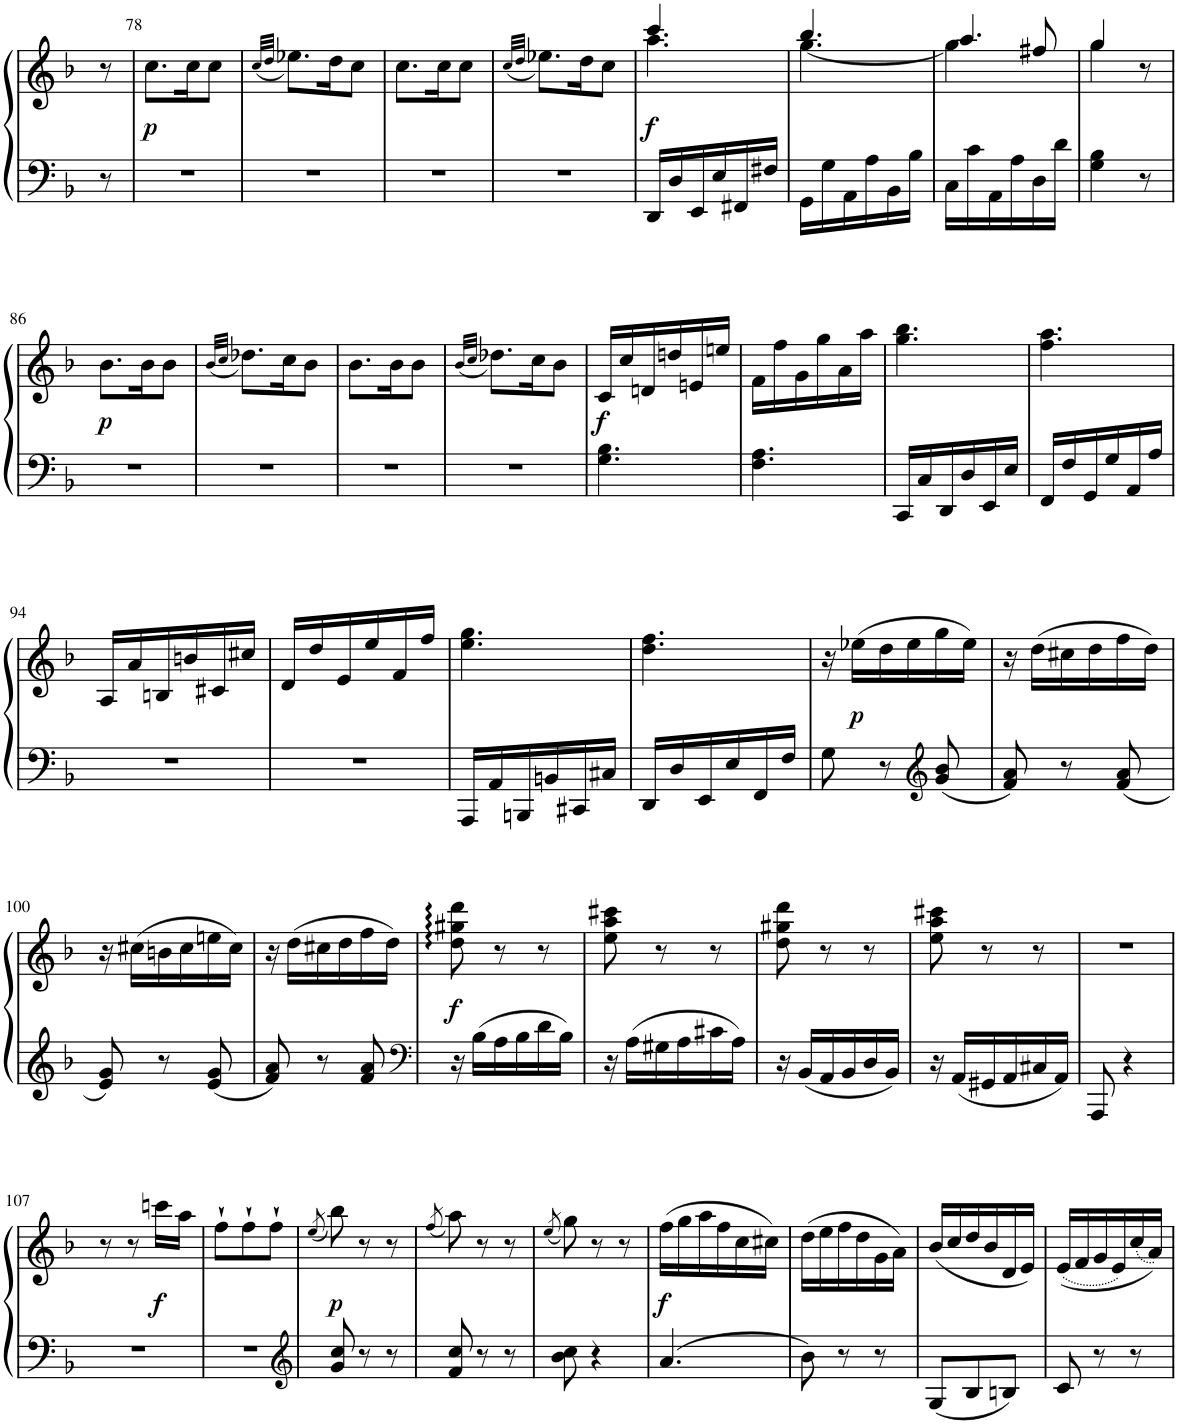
**kern	**kern	**dynam
*part1	*part1	*part1
*staff2	*staff1	*staff1/2
*I"Piano	*	*
*I'Pno.	*	*
!!LO:PB:g=z
*clefF4	*clefG2	*
*k[b-]	*k[b-]	*
*M3/8	*M3/8	*
=77X1	=77X1	=77X1
8r	8r	.
=78	=78	=78
!	!	!LO:DY:b
4.r	8.cc\L	p
.	16cc\K	.
.	8cc\J	.
=79	=79	=79
.	(32qcc/LLL	.
.	32qdd/JJJ	.
4.r	8.ee-X\L)	.
.	16dd\K	.
.	8cc\J	.
=80	=80	=80
4.r	8.cc\L	.
.	16cc\K	.
.	8cc\J	.
=81	=81	=81
.	(32qcc/LLL	.
.	32qdd/JJJ	.
4.r	8.ee-X\L)	.
.	16dd\K	.
.	8cc\J	.
=82	=82	=82
*	*^	*
!	!	!	!LO:DY:b
16DD/LL	4.aa\	4.ccc/	f
16D/	.	.	.
16EE/	.	.	.
16E/	.	.	.
16FF#X/	.	.	.
16F#X/JJ	.	.	.
=83	=83	=83	=83
16GG\LL	[4.gg\	4.bb-/	.
16G\	.	.	.
16AA\	.	.	.
16A\	.	.	.
16BB-\	.	.	.
16B-\JJ	.	.	.
=84	=84	=84	=84
16C\LL	4gg\]	4.aa/	.
16c\	.	.	.
16AA\	.	.	.
16A\	.	.	.
16D\	8ff#X/	.	.
16d\JJ	.	.	.
=85	=85	=85	=85
4G\ 4B-\	4gg/	4gg\	.
8r	8r	8ryy	.
!!LO:LB:g=z
=86	=86	=86	=86
!	!	!	!LO:DY:b
*	*v	*v	*
4.r	8.b-\L	p
.	16b-\K	.
.	8b-\J	.
=87	=87	=87
.	(32qb-/LLL	.
.	32qcc/JJJ	.
4.r	8.dd-X\L)	.
.	16cc\K	.
.	8b-\J	.
=88	=88	=88
4.r	8.b-\L	.
.	16b-\K	.
.	8b-\J	.
=89	=89	=89
.	(32qb-/LLL	.
.	32qcc/JJJ	.
4.r	8.dd-X\L)	.
.	16cc\K	.
.	8b-\J	.
=90	=90	=90
!	!	!LO:DY:b
4.G\ 4.B-\	16c/LL	f
.	16cc/	.
.	16dn/	.
.	16ddn/	.
.	16en/	.
.	16een/JJ	.
=91	=91	=91
4.F\ 4.A\	16f\LL	.
.	16ff\	.
.	16g\	.
.	16gg\	.
.	16a\	.
.	16aa\JJ	.
=92	=92	=92
16CC/LL	4.gg\ 4.bb-\	.
16C/	.	.
16DD/	.	.
16D/	.	.
16EE/	.	.
16E/JJ	.	.
=93	=93	=93
16FF/LL	4.ff\ 4.aa\	.
16F/	.	.
16GG/	.	.
16G/	.	.
16AA/	.	.
16A/JJ	.	.
!!LO:LB:g=z
=94	=94	=94
4.r	16A/LL	.
.	16a/	.
.	16Bn/	.
.	16bn/	.
.	16c#X/	.
.	16cc#X/JJ	.
=95	=95	=95
4.r	16d/LL	.
.	16dd/	.
.	16e/	.
.	16ee/	.
.	16f/	.
.	16ff/JJ	.
=96	=96	=96
16AAA/LL	4.ee\ 4.gg\	.
16AA/	.	.
16BBBn/	.	.
16BBn/	.	.
16CC#X/	.	.
16C#X/JJ	.	.
=97	=97	=97
16DD/LL	4.dd\ 4.ff\	.
16D/	.	.
16EE/	.	.
16E/	.	.
16FF/	.	.
16F/JJ	.	.
=98	=98	=98
8G\	16r	.
!	!	!LO:DY:b
.	(16ee-X\LL	p
8r	16dd\	.
.	16ee-\	.
*clefG2	*	*
8g/ 8b-/	16gg\	.
.	16ee-\JJ)	.
=99	=99	=99
8f/ 8a/	16r	.
.	(16dd\LL	.
8r	16cc#X\	.
.	16dd\	.
8f/ 8a/	16ff\	.
.	16dd\JJ)	.
!!LO:LB:g=z
=100	=100	=100
8e/ 8g/	16r	.
.	(16cc#X\LL	.
8r	16bn\	.
.	16cc#\	.
8e/ 8g/	16een\	.
.	16cc#\JJ)	.
=101	=101	=101
8f/ 8a/	16r	.
.	(16dd\LL	.
8r	16cc#X\	.
.	16dd\	.
8f/ 8a/	16ff\	.
.	16dd\JJ)	.
=102	=102	=102
*clefF4	*	*
!	!	!LO:DY:b
16r	8dd\ 8gg#X\ 8ddd\	f
16B-\LL	.	.
16A\	8r	.
16B-\	.	.
16d\	8r	.
16B-\JJ	.	.
=103	=103	=103
16r	8ee\ 8aa\ 8ccc#X\	.
16A\LL	.	.
16G#X\	8r	.
16A\	.	.
16c#X\	8r	.
16A\JJ	.	.
=104	=104	=104
16r	8dd\ 8gg#X\ 8ddd\	.
16BB-/LL	.	.
16AA/	8r	.
16BB-/	.	.
16D/	8r	.
16BB-/JJ	.	.
=105	=105	=105
16r	8ee\ 8aa\ 8ccc#X\	.
16AA/LL	.	.
16GG#X/	8r	.
16AA/	.	.
16C#X/	8r	.
16AA/JJ	.	.
=106	=106	=106
8AAA/	4.r	.
4r	.	.
!!LO:LB:g=z
=107	=107	=107
4.r	8r	.
.	8r	.
!	!	!LO:DY:b
.	16cccn\LL	f
.	16aa\JJ	.
=108	=108	=108
4.r	8ff`\L	.
.	8ff`\	.
.	8ff`\J	.
=109	=109	=109
*clefG2	*	*
.	(8qee/	.
!	!	!LO:DY:b
8g/ 8cc/	8bb-\)	p
8r	8r	.
8r	8r	.
=110	=110	=110
.	(8qff/	.
8f/ 8cc/	8aa\)	.
8r	8r	.
8r	8r	.
=111	=111	=111
.	(8qee/	.
8b-\ 8cc\	8gg\)	.
4r	8r	.
.	8r	.
=112	=112	=112
!	!	!LO:DY:b
4.a/	(16ff\LL	f
.	16gg\	.
.	16aa\	.
.	16ff\	.
.	16cc\	.
.	16cc#X\JJ)	.
=113	=113	=113
8b-\	(16dd\LL	.
.	16ee\	.
8r	16ff\	.
.	16dd\	.
8r	16g\	.
.	16a\JJ)	.
=114	=114	=114
8G/L	(16b-/LL	.
.	16cc/	.
8B-/	16dd/	.
.	16b-/	.
8Bn/J	16d/	.
.	16e/JJ)	.
=115	=115	=115
8c/	((16e/LL	.
.	16f/	.
8r	16g/	.
.	16e/)	.
8r	(16cc/	.
.	16a/JJ))	.
=	=	=
*-	*-	*-
